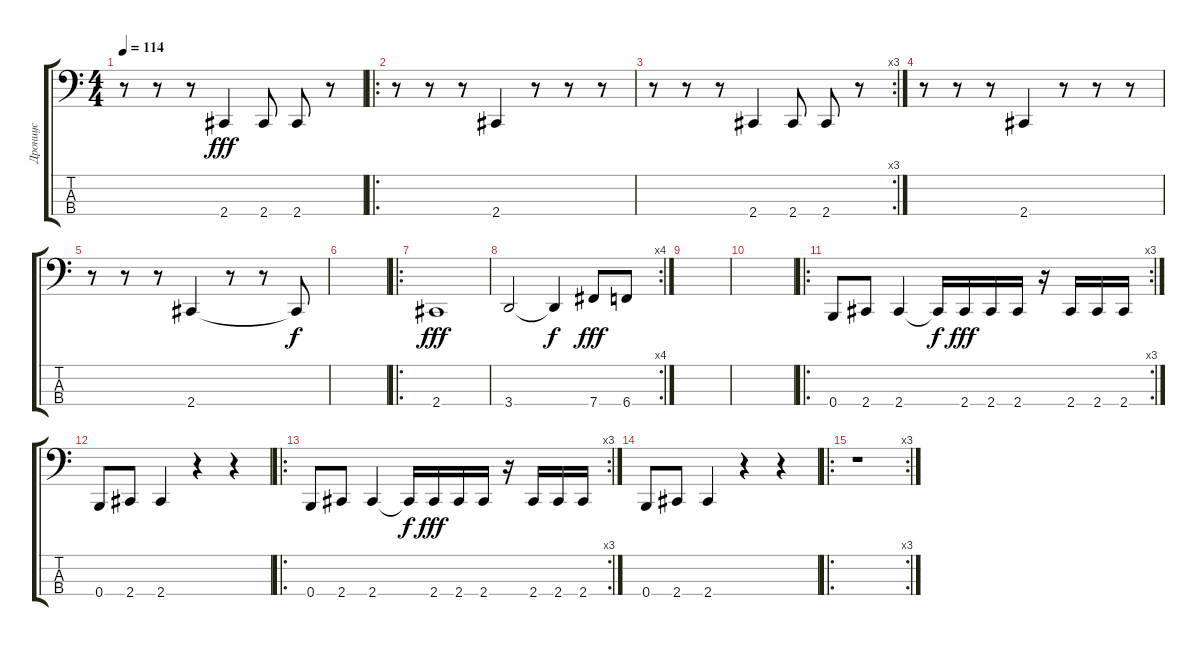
\track ("Дрониус" "Дрониус") {instrument slapbass2}
\staff {score tabs}
\tuning (E2 B1 Gb1 B0) {hide}
\ts (4 4)
\tempo 114
\clef f4
\ks c
r.8{dy fff} r.8 r.8 2.4.4 2.4.8 2.4.8 r.8 |
\ro
r.8 r.8 r.8 2.4.4 r.8 r.8 r.8 |
\rc 3
r.8 r.8 r.8 2.4.4 2.4.8 2.4.8 r.8 |
r.8 r.8 r.8 2.4.4 r.8 r.8 r.8 |
r.8 r.8 r.8 2.4.4 r.8 r.8 2.4{t}.8{dy f} |
|
\ro
2.4.1{dy fff} |
\rc 4
3.4.2 3.4{t}.4{dy f} 7.4.8{dy fff} 6.4.8 |
|
|
\ro
\rc 3
0.4.8 2.4.8 2.4.4 2.4{t}.16{dy f} 2.4.16{dy fff} 2.4.16 2.4.16 r.16 2.4.16 2.4.16 2.4.16 |
0.4.8 2.4.8 2.4.4 r.4 r.4 |
\ro
\rc 3
0.4.8 2.4.8 2.4.4 2.4{t}.16{dy f} 2.4.16{dy fff} 2.4.16 2.4.16 r.16 2.4.16 2.4.16 2.4.16 |
0.4.8 2.4.8 2.4.4 r.4 r.4 |
\ro
\rc 3
r.1
